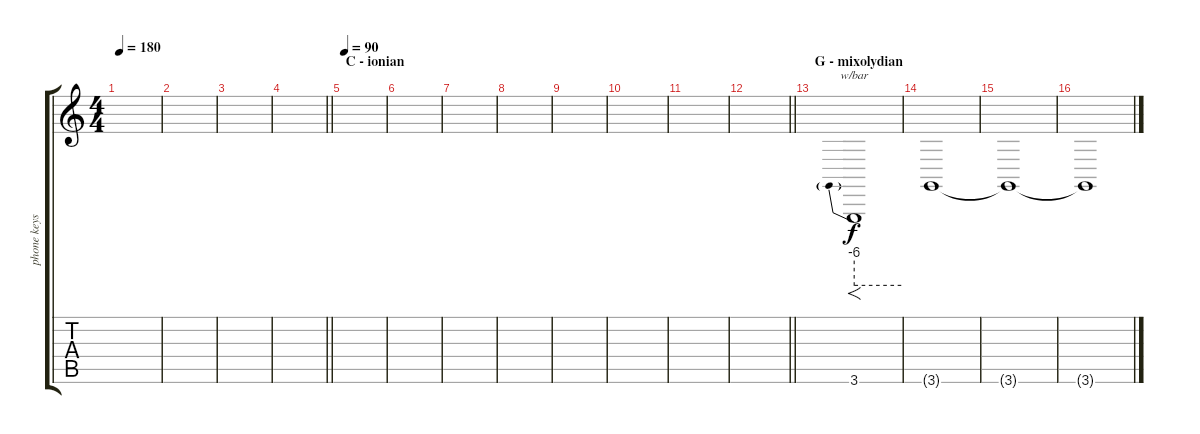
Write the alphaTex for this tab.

\track ("phone keys" "phone keys") {instrument pad3polysynth}
\staff {score tabs}
\tuning (E4 B3 G3 D3 A2 E2) {hide}
\ts (4 4)
\tempo 180
\clef g2
\ks c
|
|
|
\barLineRight lightlight
|
\section ("" "C - ionian")
\tempo 90
|
|
|
|
|
|
|
\barLineRight lightlight
|
\section ("" "G - mixolydian")
3.6.1{f tbe (predive default 0 -24 60 -24) instrument tremolostrings} |
3.6{t}.1 |
3.6{t}.1 |
3.6{t}.1
